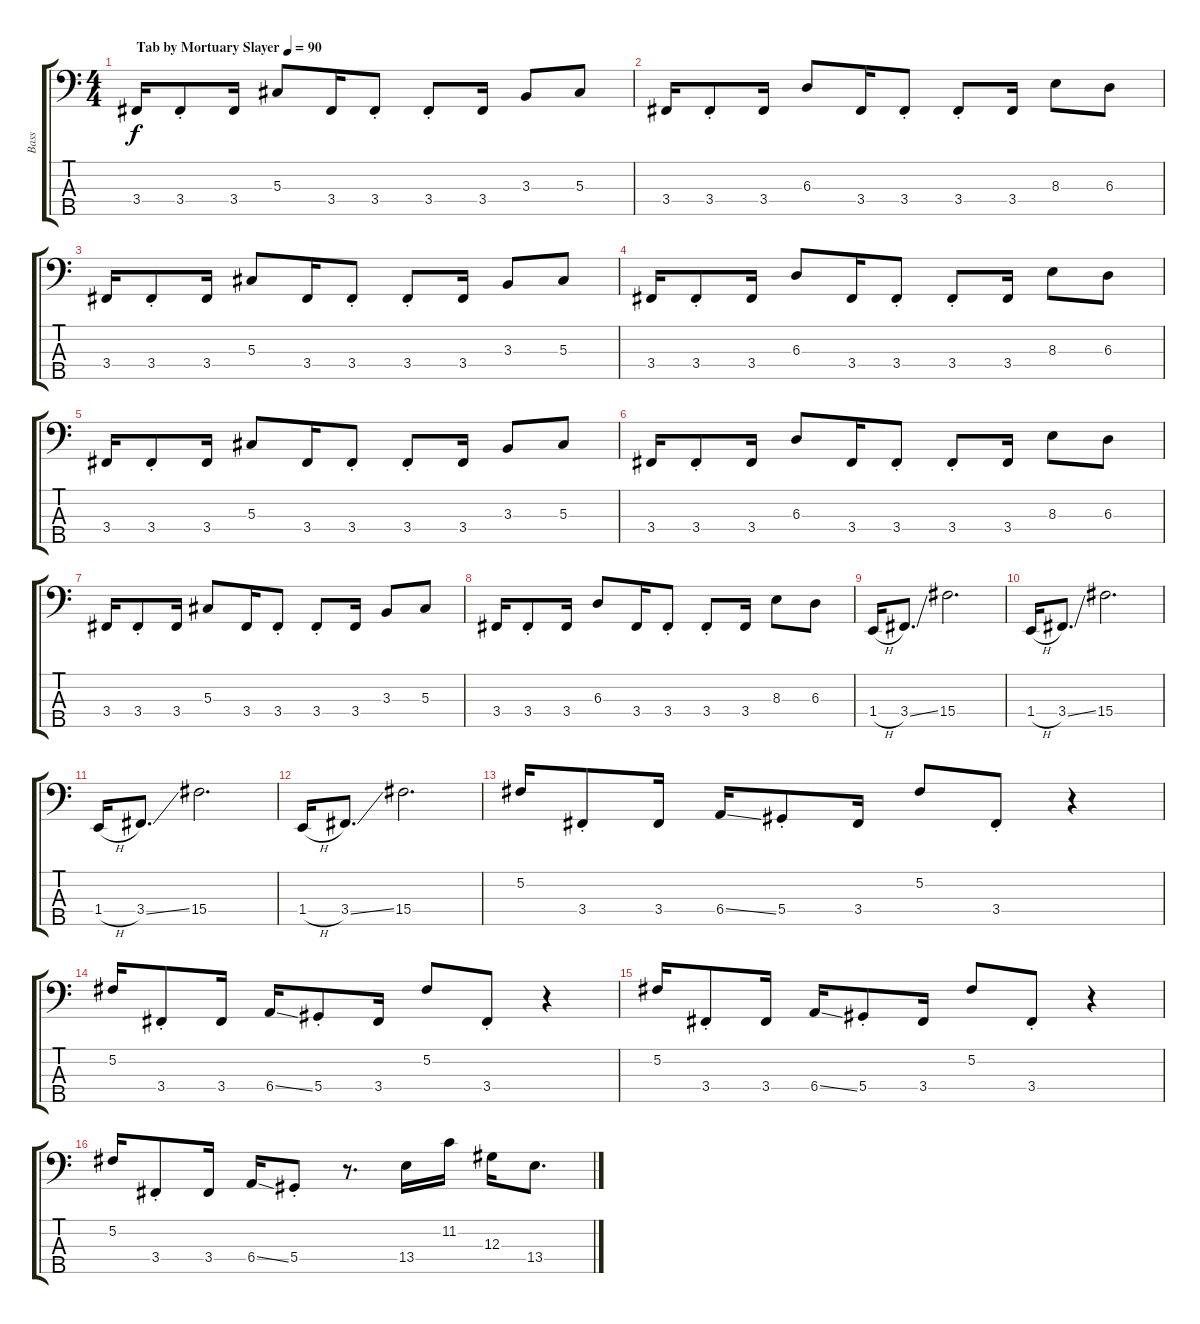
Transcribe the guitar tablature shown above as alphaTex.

\track ("Bass" "Bass") {instrument electricbasspick}
\staff {score tabs}
\tuning (Gb2 Db2 Ab1 Eb1 Bb0) {hide}
\ts (4 4)
\tempo (90 "Tab by Mortuary Slayer")
\clef f4
\ks c
3.4.16{dy f instrument electricbasspick} 3.4{st}.8 3.4.16 5.3.8 3.4.16 3.4{st}.8 3.4{st}.8 3.4.16 3.3.8 5.3.8 |
3.4.16 3.4{st}.8 3.4.16 6.3.8 3.4.16 3.4{st}.8 3.4{st}.8 3.4.16 8.3.8 6.3.8 |
3.4.16 3.4{st}.8 3.4.16 5.3.8 3.4.16 3.4{st}.8 3.4{st}.8 3.4.16 3.3.8 5.3.8 |
3.4.16 3.4{st}.8 3.4.16 6.3.8 3.4.16 3.4{st}.8 3.4{st}.8 3.4.16 8.3.8 6.3.8 |
3.4.16 3.4{st}.8 3.4.16 5.3.8 3.4.16 3.4{st}.8 3.4{st}.8 3.4.16 3.3.8 5.3.8 |
3.4.16 3.4{st}.8 3.4.16 6.3.8 3.4.16 3.4{st}.8 3.4{st}.8 3.4.16 8.3.8 6.3.8 |
3.4.16 3.4{st}.8 3.4.16 5.3.8 3.4.16 3.4{st}.8 3.4{st}.8 3.4.16 3.3.8 5.3.8 |
3.4.16 3.4{st}.8 3.4.16 6.3.8 3.4.16 3.4{st}.8 3.4{st}.8 3.4.16 8.3.8 6.3.8 |
1.4{h}.16 3.4{ss}.8{d} 15.4.2{d} |
1.4{h}.16 3.4{ss}.8{d} 15.4.2{d} |
1.4{h}.16 3.4{ss}.8{d} 15.4.2{d} |
1.4{h}.16 3.4{ss}.8{d} 15.4.2{d} |
5.2.16{instrument slapbass2} 3.4{st}.8 3.4.16 6.4{ss}.16 5.4{st}.8 3.4.16 5.2.8 3.4{st}.8 r.4 |
5.2.16 3.4{st}.8 3.4.16 6.4{ss}.16 5.4{st}.8 3.4.16 5.2.8 3.4{st}.8 r.4 |
5.2.16 3.4{st}.8 3.4.16 6.4{ss}.16 5.4{st}.8 3.4.16 5.2.8 3.4{st}.8 r.4 |
5.2.16 3.4{st}.8 3.4.16 6.4{ss}.16 5.4{st}.8 r.8{d} 13.4.16 11.2.16 12.3.16 13.4.8{d}
